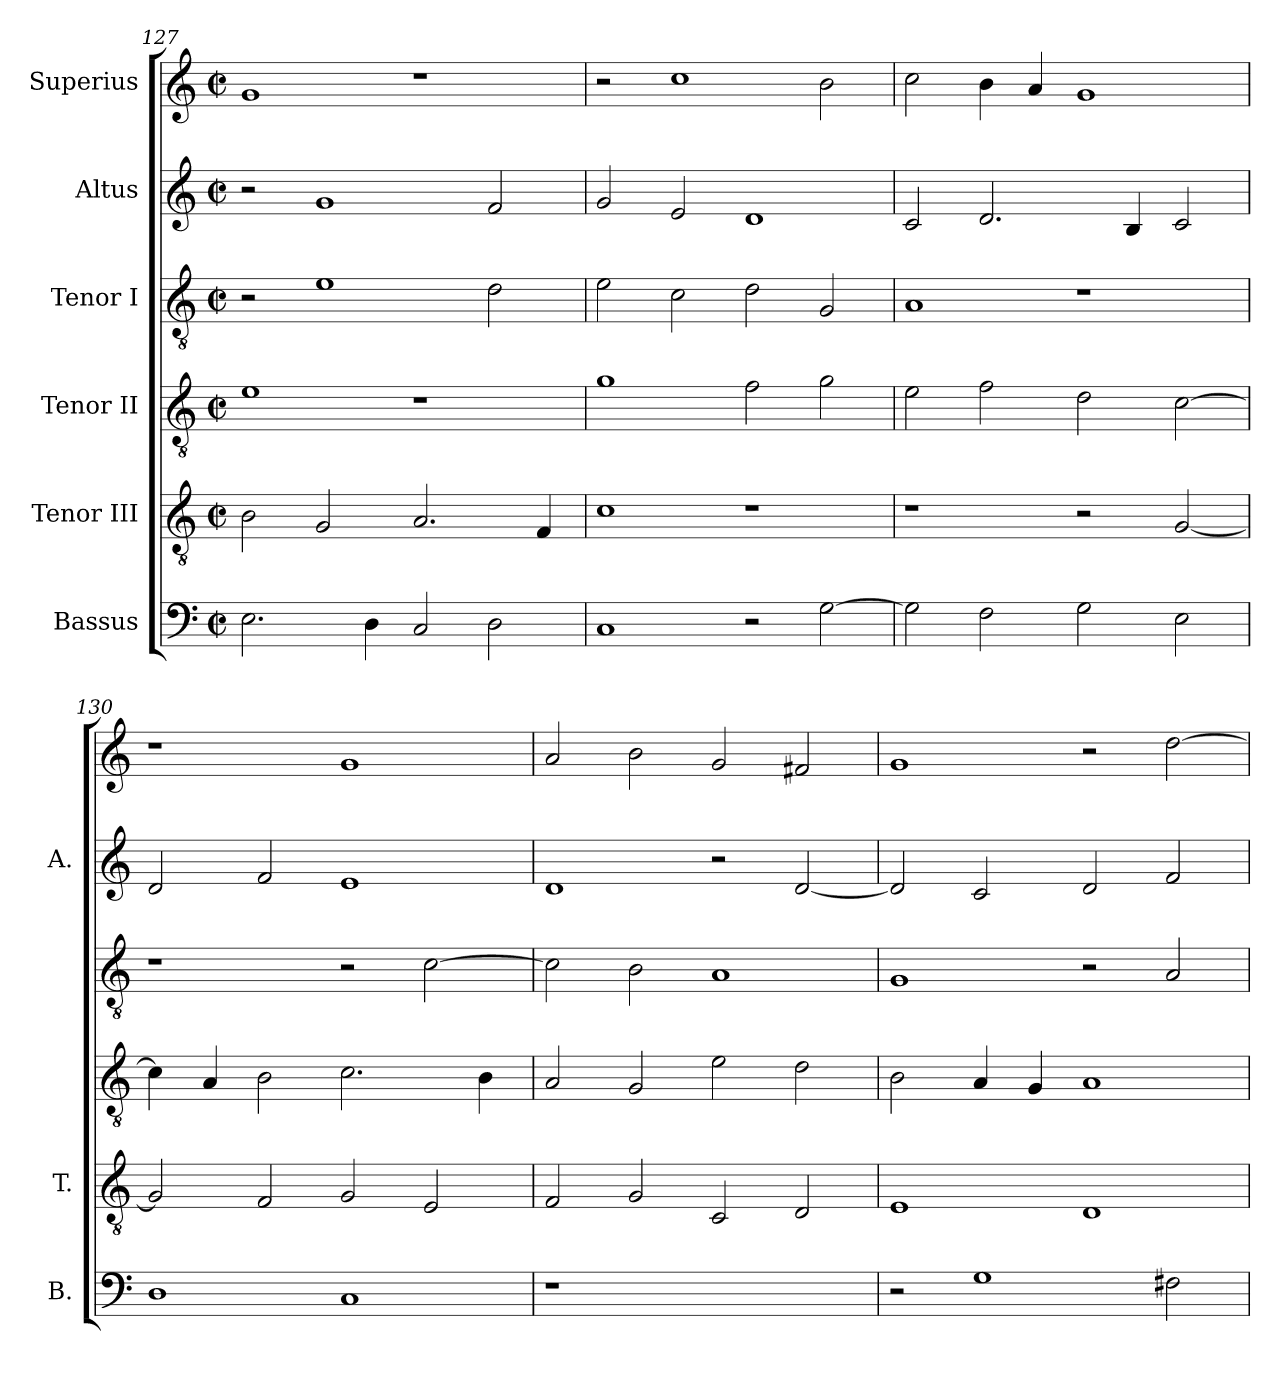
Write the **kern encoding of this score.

**kern	**kern	**kern	**kern	**kern	**kern
*part6	*part5	*part4	*part3	*part2	*part1
*staff6	*staff5	*staff4	*staff3	*staff2	*staff1
*I"Bassus	*I"Tenor III	*I"Tenor II	*I"Tenor I	*I"Altus	*I"Superius
*I'B.	*I'T.	*	*	*I'A.	*
*clefF4	*clefGv2	*clefGv2	*clefGv2	*clefG2	*clefG2
*	*ITrd7c12	*ITrd7c12	*ITrd7c12	*	*
*k[]	*k[]	*k[]	*k[]	*k[]	*k[]
*C:	*C:	*C:	*C:	*C:	*C:
*M2/2	*M2/2	*M2/2	*M2/2	*M2/2	*M2/2
*met(c|)	*met(c|)	*met(c|)	*met(c|)	*met(c|)	*met(c|)
=127	=127	=127	=127	=127	=127
2.Ei\	2BBi\	1Ei	2r	2r	1gi
.	2GGi/	.	1Ei	1gi	.
4Di\	.	.	.	.	.
2Ci/	2.AAi/	1r	.	.	1r
2Di\	.	.	2Di\	2fi/	.
.	4FFi/	.	.	.	.
!!LO:LB:g=z
=128	=128	=128	=128	=128	=128
1Ci	1Ci	1Gi	2Ei\	2gi/	2r
.	.	.	2Ci\	2ei/	1cci
2r	1r	2Fi\	2Di\	1di	.
[>2Gi\	.	2Gi\	2GGi/	.	2bi\
=129	=129	=129	=129	=129	=129
2Gi\]	1r	2Ei\	1AAi	2ci/	2cci\
2Fi\	.	2Fi\	.	2.di/	4bi\
.	.	.	.	.	4ai/
2Gi\	2r	2Di\	1r	.	1gi
.	.	.	.	4Bi/	.
2Ei\	[<2GGi/	[>2Ci\	.	2ci/	.
=130	=130	=130	=130	=130	=130
1Di	2GGi/]	4Ci\]	1r	2di/	1r
.	.	4AAi/	.	.	.
.	2FFi/	2BBi\	.	2fi/	.
1Ci	2GGi/	2.Ci\	2r	1ei	1gi
.	2EEi/	.	[>2Ci\	.	.
.	.	4BBi\	.	.	.
=131	=131	=131	=131	=131	=131
!LO:N:vis=1	!	!	!	!	!
1r	2FFi/	2AAi/	2Ci\]	1di	2ai/
.	2GGi/	2GGi/	2BBi\	.	2bi\
1ryy	2CCi/	2Ei\	1AAi	2r	2gi/
.	2DDi/	2Di\	.	[<2di/	2f#Xi/
=132	=132	=132	=132	=132	=132
2r	1EEi	2BBi\	1GGi	2di/]	1gi
1Gi	.	4AAi/	.	2ci/	.
.	.	4GGi/	.	.	.
.	1DDi	1AAi	2r	2di/	2r
2F#Xi\	.	.	2AAi/	2fi/	[>2ddi\
=	=	=	=	=	=
*-	*-	*-	*-	*-	*-
